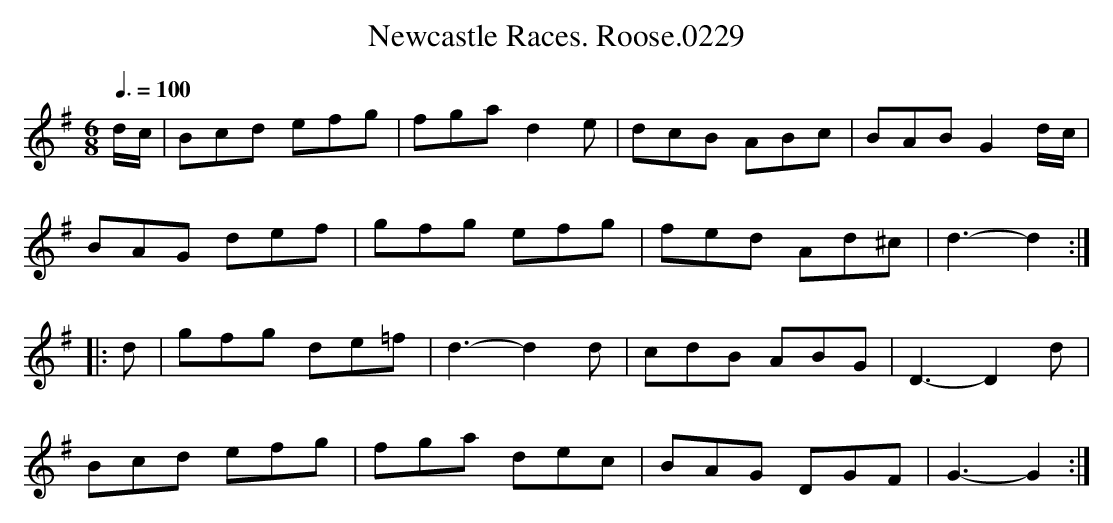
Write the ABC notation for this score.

X:1
T:Newcastle Races. Roose.0229
M:6/8
L:1/8
Q:3/8=100
K:G
d/c/|Bcd efg|fga d2e|dcB ABc|BAB G2 d/c/|
BAG def|gfg efg|fed Ad^c|d3-d2:|
|:d|gfg de=f|d3-d2d|cdB ABG|D3-D2d|
Bcd efg|fga dec|BAG DGF|G3-G2:|
